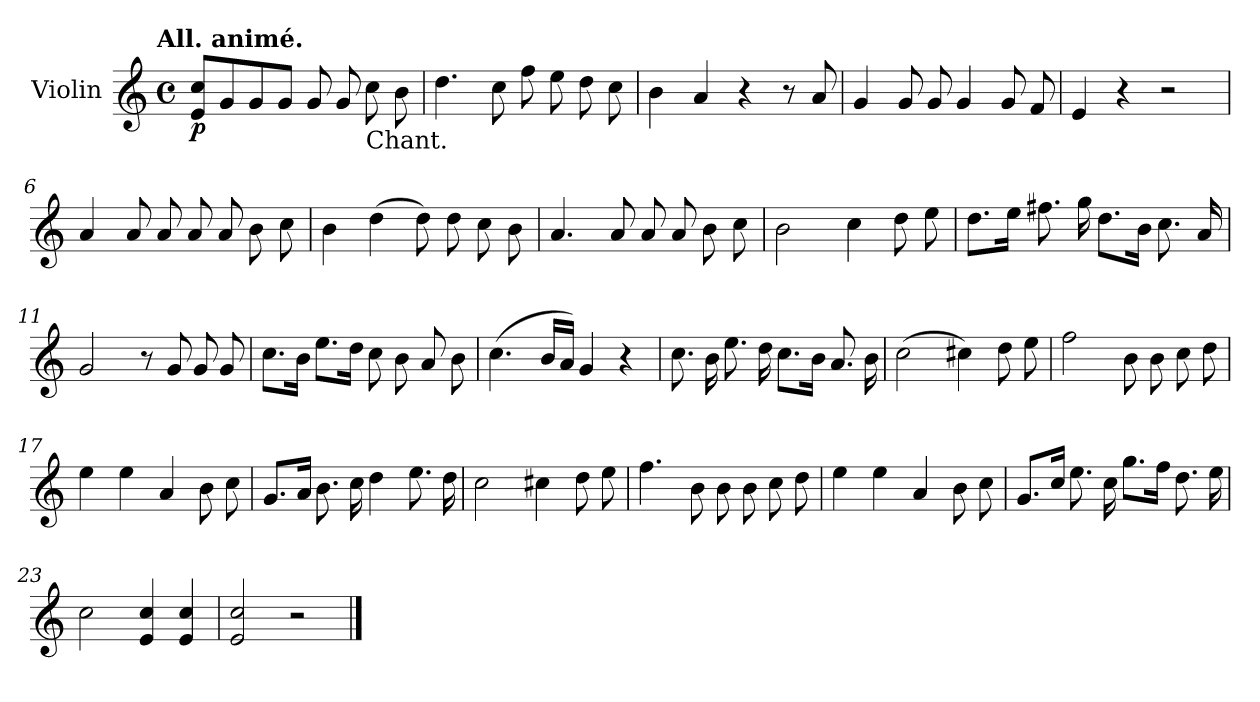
**kern	**dynam
*part1	*part1
*staff1	*staff1
*I"Violin	*
*I'Vln.	*
*clefG2	*
*k[]	*
!!LO:TX:omd:t=All. animé.
*M4/4	*
*met(c)	*
*MM120	*
=1	=1
!	!LO:DY:b
8e/ 8cc/L	p
8g/	.
8g/	.
8g/J	.
8g/	.
8g/	.
!LO:TX:b:t=Chant.	!
8cc\	.
8b\	.
=2	=2
4.dd\	.
8cc\	.
8ff\	.
8ee\	.
8dd\	.
8cc\	.
=3	=3
4b\	.
4a/	.
4r	.
8r	.
8a/	.
=4	=4
4g/	.
8g/	.
8g/	.
4g/	.
8g/	.
8f/	.
=5	=5
4e/	.
4r	.
2r	.
!!LO:LB:g=z
=6	=6
4a/	.
8a/	.
8a/	.
8a/	.
8a/	.
8b\	.
8cc\	.
=7	=7
4b\	.
(>4dd\	.
8dd\)	.
8dd\	.
8cc\	.
8b\	.
=8	=8
4.a/	.
8a/	.
8a/	.
8a/	.
8b\	.
8cc\	.
=9	=9
2b\	.
4cc\	.
8dd\	.
8ee\	.
=10	=10
8.dd\L	.
16ee\Jk	.
8.ff#X\	.
16gg\	.
8.dd\L	.
16b\Jk	.
8.cc\	.
16a/	.
!!LO:LB:g=z
=11	=11
2g/	.
8r	.
8g/	.
8g/	.
8g/	.
=12	=12
8.cc\L	.
16b\Jk	.
8.ee\L	.
16dd\Jk	.
8cc\	.
8b\	.
8a/	.
8b\	.
=13	=13
(>4.cc\	.
16b/LL	.
16a/JJ)	.
4g/	.
4r	.
=14	=14
8.cc\	.
16b\	.
8.ee\	.
16dd\	.
8.cc\L	.
16b\Jk	.
8.a/	.
16b\	.
=15	=15
(>2cc\	.
4cc#X\)	.
8dd\	.
8ee\	.
!!LO:LB:g=z
=16	=16
2ff\	.
8b\	.
8b\	.
8cc\	.
8dd\	.
=17	=17
4ee\	.
4ee\	.
4a/	.
8b\	.
8cc\	.
=18	=18
8.g/L	.
16a/Jk	.
8.b\	.
16cc\	.
4dd\	.
8.ee\	.
16dd\	.
=19	=19
2cc\	.
4cc#X\	.
8dd\	.
8ee\	.
=20	=20
4.ff\	.
8b\	.
8b\	.
8b\	.
8cc\	.
8dd\	.
!!LO:LB:g=z
=21	=21
4ee\	.
4ee\	.
4a/	.
8b\	.
8cc\	.
=22	=22
8.g/L	.
16cc/Jk	.
8.ee\	.
16cc\	.
8.gg\L	.
16ff\Jk	.
8.dd\	.
16ee\	.
=23	=23
2cc\	.
4e/ 4cc/	.
4e/ 4cc/	.
=24	=24
2e/ 2cc/	.
2r	.
==	==
*-	*-
